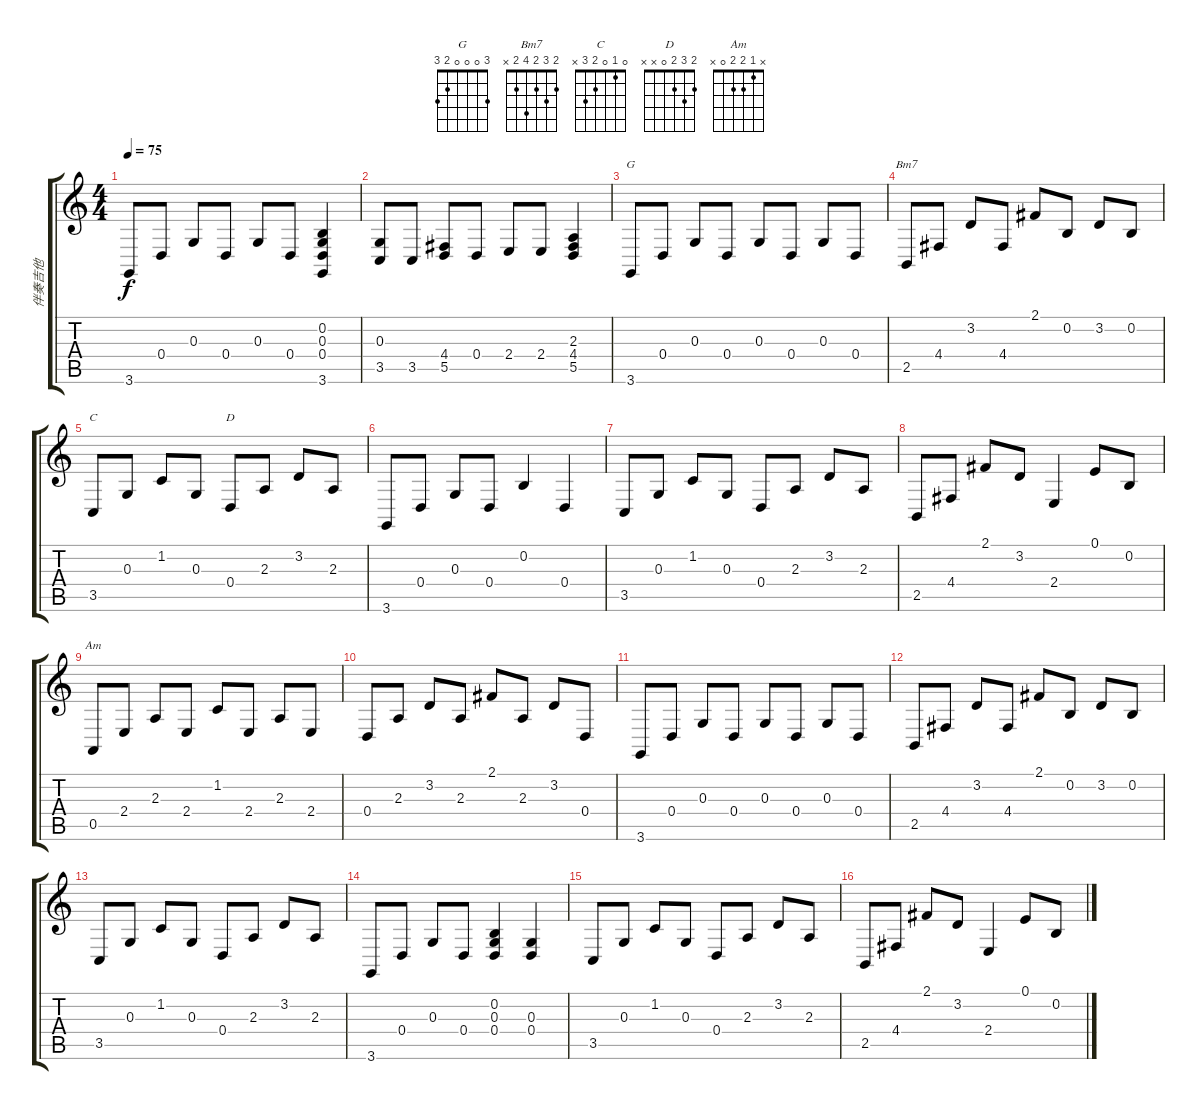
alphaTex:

\track ("伴奏吉他" "伴奏吉他") {instrument acousticgrandpiano}
\staff {score tabs}
\tuning (E4 B3 G3 D3 A2 E2) {hide}
\chord ("G" 3 0 0 0 2 3)
\chord ("Bm7" 2 3 2 4 2 x)
\chord ("C" 0 1 0 2 3 x)
\chord ("D" 2 3 2 0 x x)
\chord ("Am" x 1 2 2 0 x)
\ts (4 4)
\tempo 75
\clef g2
\ks c
3.6.8{dy f} 0.4.8 0.3.8 0.4.8 0.3.8 0.4.8 (0.2 0.3 0.4 3.6).4 |
(0.3 3.5).8 3.5.8 (4.4 5.5).8 0.4.8 2.4.8 2.4.8 (2.3 4.4 5.5).4 |
3.6.8{ch "G"} 0.4.8 0.3.8 0.4.8 0.3.8 0.4.8 0.3.8 0.4.8 |
2.5.8{ch "Bm7"} 4.4.8 3.2.8 4.4.8 2.1.8 0.2.8 3.2.8 0.2.8 |
3.5.8{ch "C"} 0.3.8 1.2.8 0.3.8 0.4.8{ch "D"} 2.3.8 3.2.8 2.3.8 |
3.6.8 0.4.8 0.3.8 0.4.8 0.2.4 0.4.4 |
3.5.8 0.3.8 1.2.8 0.3.8 0.4.8 2.3.8 3.2.8 2.3.8 |
2.5.8 4.4.8 2.1.8 3.2.8 2.4.4 0.1.8 0.2.8 |
0.5.8{ch "Am"} 2.4.8 2.3.8 2.4.8 1.2.8 2.4.8 2.3.8 2.4.8 |
0.4.8 2.3.8 3.2.8 2.3.8 2.1.8 2.3.8 3.2.8 0.4.8 |
3.6.8 0.4.8 0.3.8 0.4.8 0.3.8 0.4.8 0.3.8 0.4.8 |
2.5.8 4.4.8 3.2.8 4.4.8 2.1.8 0.2.8 3.2.8 0.2.8 |
3.5.8 0.3.8 1.2.8 0.3.8 0.4.8 2.3.8 3.2.8 2.3.8 |
3.6.8 0.4.8 0.3.8 0.4.8 (0.2 0.3 0.4).4 (0.3 0.4).4 |
3.5.8 0.3.8 1.2.8 0.3.8 0.4.8 2.3.8 3.2.8 2.3.8 |
2.5.8 4.4.8 2.1.8 3.2.8 2.4.4 0.1.8 0.2.8
